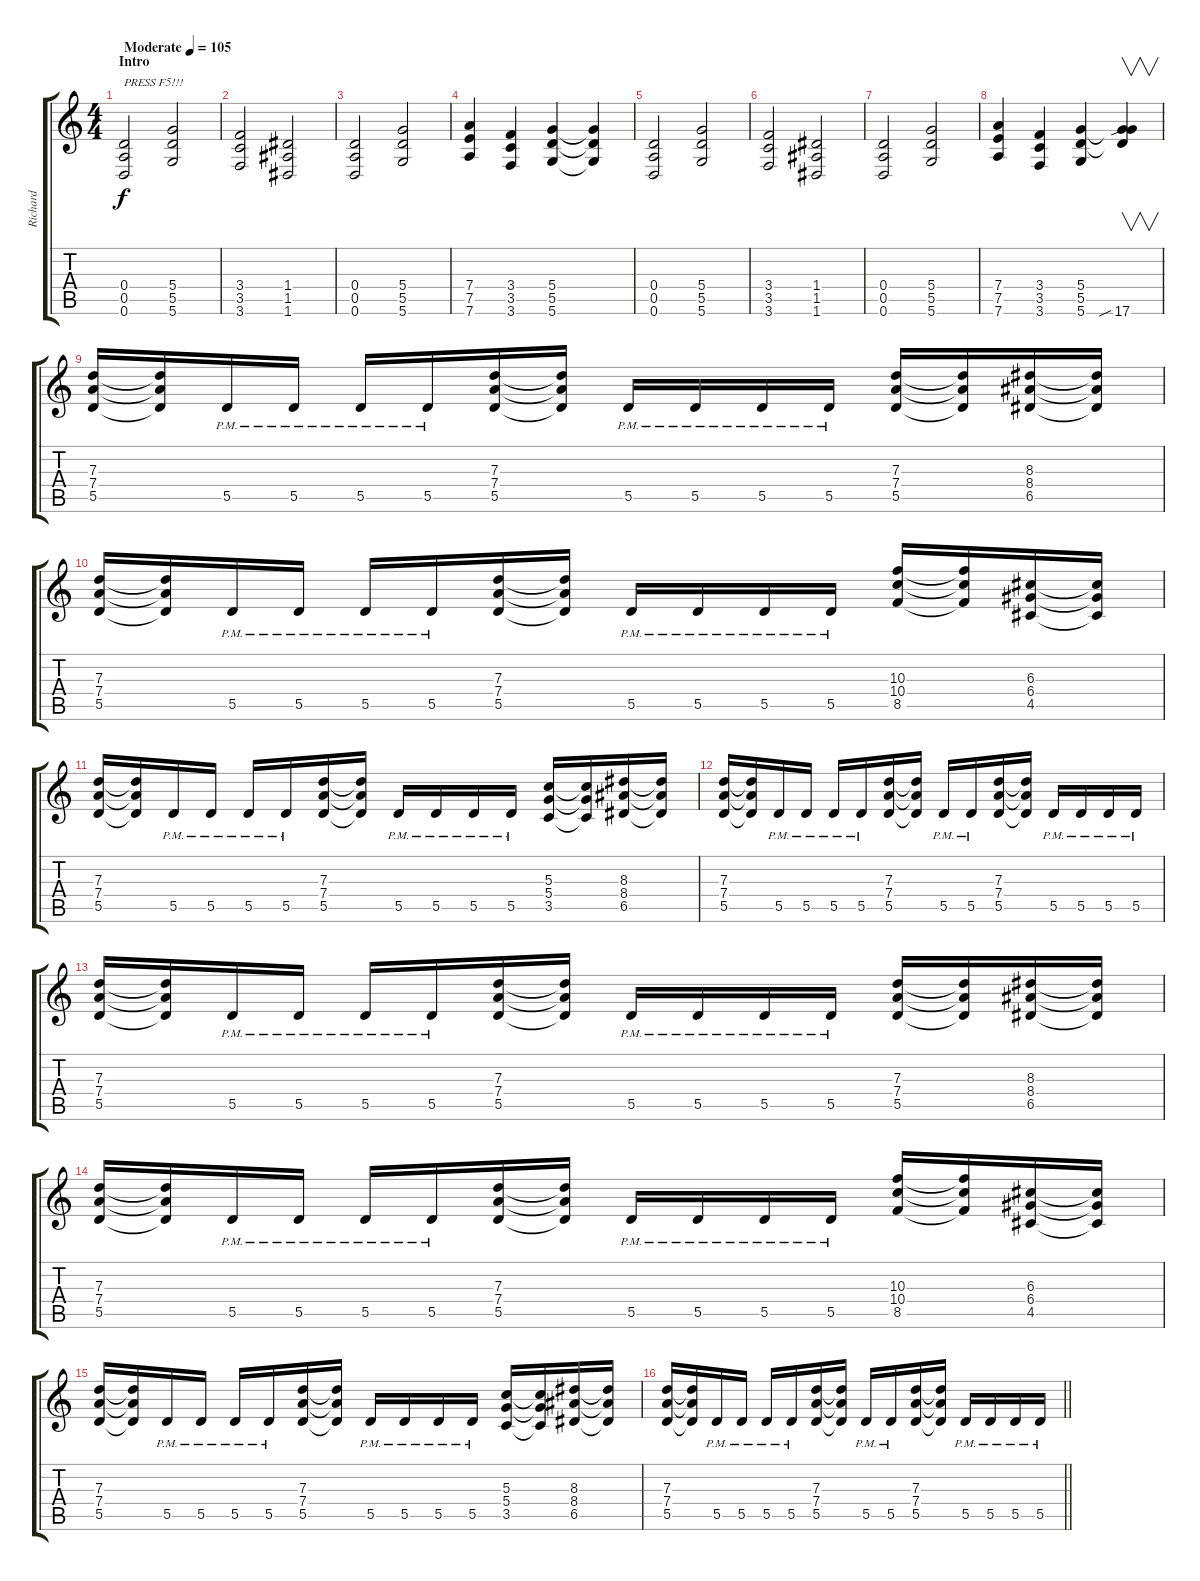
\track ("Richard" "Richard") {instrument distortionguitar}
\staff {score tabs}
\tuning (E4 B3 G3 D3 A2 D2) {hide}
\ts (4 4)
\section ("" "Intro")
\tempo (105 "Moderate")
\clef g2
\ks c
(0.4 0.5 0.6).2{txt "PRESS F5!!!" dy f instrument distortionguitar} (5.4 5.5 5.6).2 |
(3.4 3.5 3.6).2 (1.4 1.5 1.6).2 |
(0.4 0.5 0.6).2 (5.4 5.5 5.6).2 |
(7.4 7.5 7.6).4 (3.4 3.5 3.6).4 (5.4 5.5 5.6).4 (5.4{t} 5.5{t} 5.6{t}).4 |
(0.4 0.5 0.6).2 (5.4 5.5 5.6).2 |
(3.4 3.5 3.6).2 (1.4 1.5 1.6).2 |
(0.4 0.5 0.6).2 (5.4 5.5 5.6).2 |
(7.4 7.5 7.6).4 (3.4 3.5 3.6).4 (5.4 5.5 5.6).4 (5.4{t} 5.5{t} 17.6{sib}).4{v} |
(7.3 7.4 5.5).16 (7.3{t} 7.4{t} 5.5{t}).16 5.5{pm}.16 5.5{pm}.16 5.5{pm}.16 5.5{pm}.16 (7.3 7.4 5.5).16 (7.3{t} 7.4{t} 5.5{t}).16 5.5{pm}.16 5.5{pm}.16 5.5{pm}.16 5.5{pm}.16 (7.3 7.4 5.5).16 (7.3{t} 7.4{t} 5.5{t}).16 (8.3 8.4 6.5).16 (8.3{t} 8.4{t} 6.5{t}).16 |
(7.3 7.4 5.5).16 (7.3{t} 7.4{t} 5.5{t}).16 5.5{pm}.16 5.5{pm}.16 5.5{pm}.16 5.5{pm}.16 (7.3 7.4 5.5).16 (7.3{t} 7.4{t} 5.5{t}).16 5.5{pm}.16 5.5{pm}.16 5.5{pm}.16 5.5{pm}.16 (10.3 10.4 8.5).16 (10.3{t} 10.4{t} 8.5{t}).16 (6.3 6.4 4.5).16 (6.3{t} 6.4{t} 4.5{t}).16 |
(7.3 7.4 5.5).16 (7.3{t} 7.4{t} 5.5{t}).16 5.5{pm}.16 5.5{pm}.16 5.5{pm}.16 5.5{pm}.16 (7.3 7.4 5.5).16 (7.3{t} 7.4{t} 5.5{t}).16 5.5{pm}.16 5.5{pm}.16 5.5{pm}.16 5.5{pm}.16 (5.3 5.4 3.5).16 (5.3{t} 5.4{t} 3.5{t}).16 (8.3 8.4 6.5).16 (8.3{t} 8.4{t} 6.5{t}).16 |
(7.3 7.4 5.5).16 (7.3{t} 7.4{t} 5.5{t}).16 5.5{pm}.16 5.5{pm}.16 5.5{pm}.16 5.5{pm}.16 (7.3 7.4 5.5).16 (7.3{t} 7.4{t} 5.5{t}).16 5.5{pm}.16 5.5{pm}.16 (7.3 7.4 5.5).16 (7.3{t} 7.4{t} 5.5{t}).16 5.5{pm}.16 5.5{pm}.16 5.5{pm}.16 5.5{pm}.16 |
(7.3 7.4 5.5).16 (7.3{t} 7.4{t} 5.5{t}).16 5.5{pm}.16 5.5{pm}.16 5.5{pm}.16 5.5{pm}.16 (7.3 7.4 5.5).16 (7.3{t} 7.4{t} 5.5{t}).16 5.5{pm}.16 5.5{pm}.16 5.5{pm}.16 5.5{pm}.16 (7.3 7.4 5.5).16 (7.3{t} 7.4{t} 5.5{t}).16 (8.3 8.4 6.5).16 (8.3{t} 8.4{t} 6.5{t}).16 |
(7.3 7.4 5.5).16 (7.3{t} 7.4{t} 5.5{t}).16 5.5{pm}.16 5.5{pm}.16 5.5{pm}.16 5.5{pm}.16 (7.3 7.4 5.5).16 (7.3{t} 7.4{t} 5.5{t}).16 5.5{pm}.16 5.5{pm}.16 5.5{pm}.16 5.5{pm}.16 (10.3 10.4 8.5).16 (10.3{t} 10.4{t} 8.5{t}).16 (6.3 6.4 4.5).16 (6.3{t} 6.4{t} 4.5{t}).16 |
(7.3 7.4 5.5).16 (7.3{t} 7.4{t} 5.5{t}).16 5.5{pm}.16 5.5{pm}.16 5.5{pm}.16 5.5{pm}.16 (7.3 7.4 5.5).16 (7.3{t} 7.4{t} 5.5{t}).16 5.5{pm}.16 5.5{pm}.16 5.5{pm}.16 5.5{pm}.16 (5.3 5.4 3.5).16 (5.3{t} 5.4{t} 3.5{t}).16 (8.3 8.4 6.5).16 (8.3{t} 8.4{t} 6.5{t}).16 |
\barLineRight lightlight
(7.3 7.4 5.5).16 (7.3{t} 7.4{t} 5.5{t}).16 5.5{pm}.16 5.5{pm}.16 5.5{pm}.16 5.5{pm}.16 (7.3 7.4 5.5).16 (7.3{t} 7.4{t} 5.5{t}).16 5.5{pm}.16 5.5{pm}.16 (7.3 7.4 5.5).16 (7.3{t} 7.4{t} 5.5{t}).16 5.5{pm}.16 5.5{pm}.16 5.5{pm}.16 5.5{pm}.16
